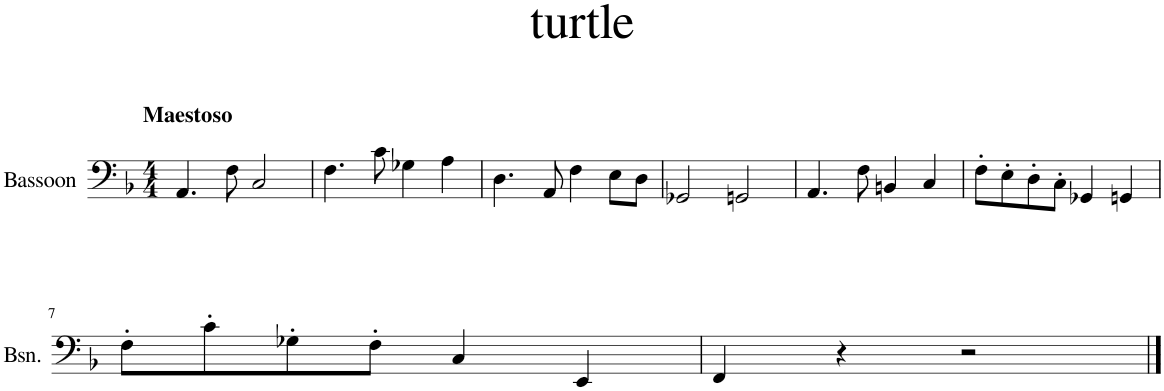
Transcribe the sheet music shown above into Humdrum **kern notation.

**kern
*part1
*staff1
*I"Bassoon
*I'Bsn.
*clefF4
*k[b-]
*M4/4
=1
!LO:TX:a:B:t=Maestoso
4.AA/
8F\
2C/
=2
4.F\
8c\
4G-X\
4A\
=3
4.D\
8AA/
4F\
8E\L
8D\J
=4
2GG-X/
2GGn/
=5
4.AA/
8F\
4BBn/
4C/
=6
8F'\L
8E'\
8D'\
8C'\J
4GG-X/
4GGn/
!!LO:LB:g=z
=7
8F'\L
8c'\
8G-X'\
8F'\J
4C/
4EE/
=8
4FF/
4r
2r
==
*-
